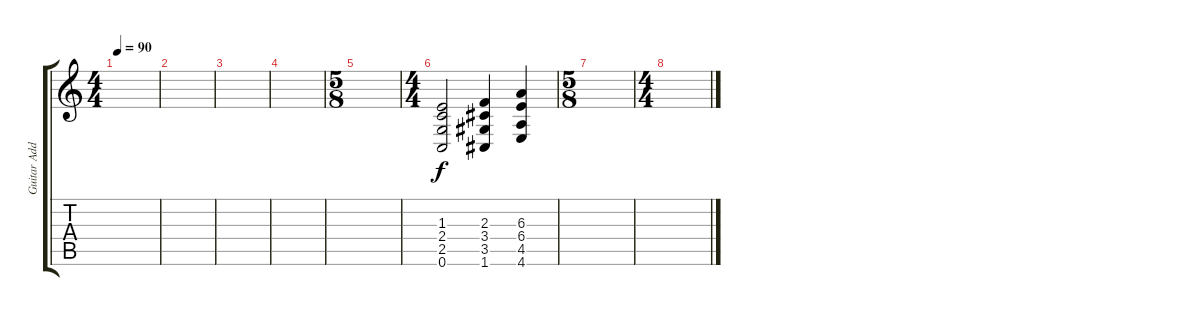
\track ("Guitar Add" "Guitar Add") {instrument distortionguitar}
\staff {score tabs}
\tuning (C4 G3 Eb3 Bb2 F2 C2) {hide}
\ts (4 4)
\tempo 90
\clef g2
\ks c
|
|
|
|
\ts (5 8)
|
\ts (4 4)
(1.3 2.4 2.5 0.6).2 (2.3 3.4 3.5 1.6).4 (6.3 6.4 4.5 4.6).4 |
\ts (5 8)
|
\ts (4 4)
